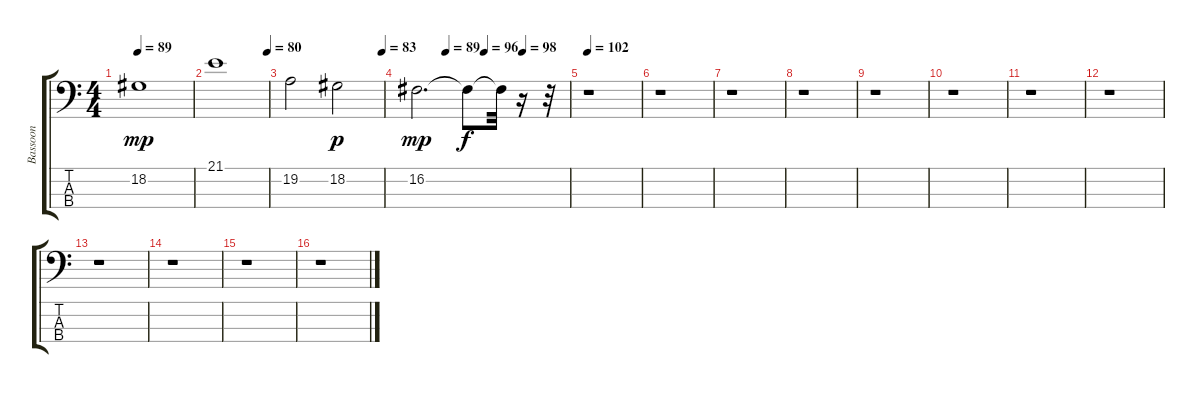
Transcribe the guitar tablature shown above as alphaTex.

\track ("Bassoon" "Bassoon") {instrument bassoon}
\staff {score tabs}
\tuning (G2 D2 A1 E1) {hide}
\ts (4 4)
\tempo 89
\clef f4
\ks c
18.2.1{dy mp} |
\tempo (80 0.9895833333333334)
21.1.1 |
\tempo (83 0.9895833333333334)
19.2.2 18.2.2{dy p} |
\tempo (89 0.19791666666666666)
\tempo (96 0.4479166666666667)
\tempo (98 0.6979166666666666)
16.2.2{d dy mp} 16.2{t}.8{dy f} 16.2{t}.32 r.16 r.32 |
\tempo 102
r.1 |
r.1 |
r.1 |
r.1 |
r.1 |
r.1 |
r.1 |
r.1 |
r.1 |
r.1 |
r.1 |
r.1
